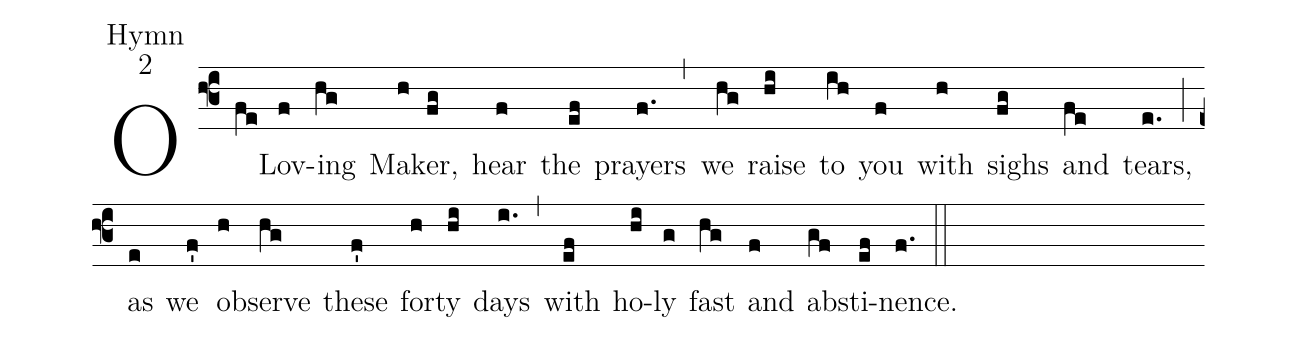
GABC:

annotation: Hymn;
annotation: 2;
%%
(f3)O(fe) Lov(f)ing(hg) Mak(h)er,(fg) hear(f) the(ef) prayers(f.) (,)
we(hg) raise(hi) to(ih) you(f) with(h) sighs(fg) and(fe) tears,(e.) (;)
as(e) we(f') ob(h)serve(hg) these(f') for(h)ty(hi) days(i.) (,)
with(ef) ho(hi)ly(g) fast(hg) and(f) ab(gf)sti(ef)nence.(f.) (::z)
